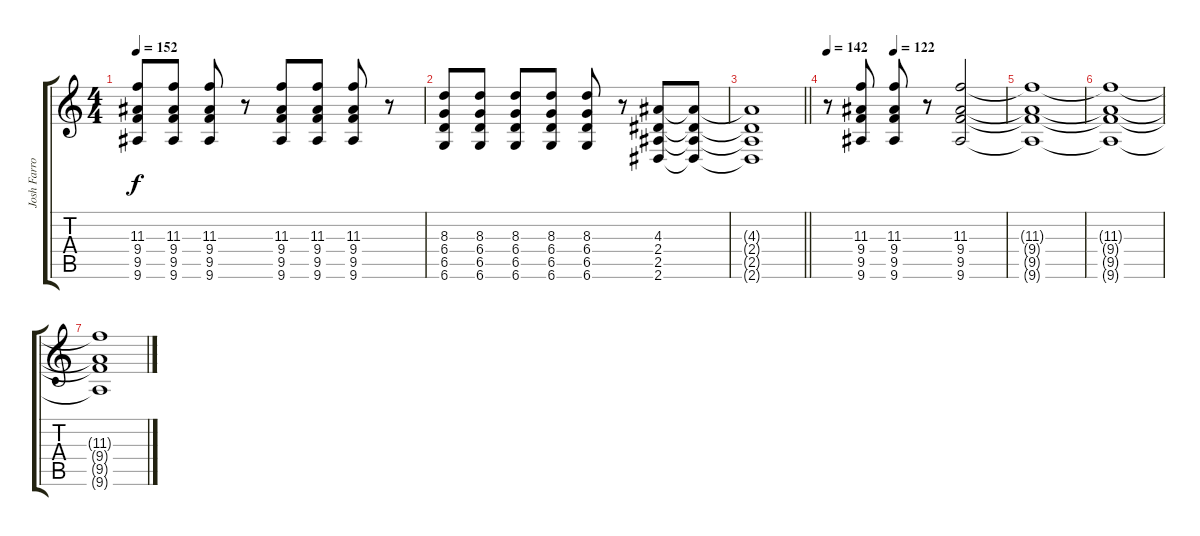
\track ("Josh Farro - Guitar" "Josh Farro") {instrument distortionguitar}
\staff {score tabs}
\tuning (Eb4 Bb3 Gb3 Db3 Ab2 Db2) {hide}
\ts (4 4)
\tempo 152
\clef g2
\ks c
(11.3 9.4 9.5 9.6).8{dy f} (11.3 9.4 9.5 9.6).8 (11.3 9.4 9.5 9.6).8 r.8 (11.3 9.4 9.5 9.6).8 (11.3 9.4 9.5 9.6).8 (11.3 9.4 9.5 9.6).8 r.8 |
(8.3 6.4 6.5 6.6).8 (8.3 6.4 6.5 6.6).8 (8.3 6.4 6.5 6.6).8 (8.3 6.4 6.5 6.6).8 (8.3 6.4 6.5 6.6).8 r.8 (4.3 2.4 2.5 2.6).8 (4.3{t} 2.4{t} 2.5{t} 2.6{t}).8 |
\barLineRight lightlight
(4.3{t} 2.4{t} 2.5{t} 2.6{t}).1 |
\tempo 142
\tempo (122 0.375)
r.8 (11.3 9.4 9.5 9.6).8 (11.3 9.4 9.5 9.6).8 r.8 (11.3 9.4 9.5 9.6).2 |
(11.3{t} 9.4{t} 9.5{t} 9.6{t}).1 |
(11.3{t} 9.4{t} 9.5{t} 9.6{t}).1{volume 0} |
(11.3{t} 9.4{t} 9.5{t} 9.6{t}).1
